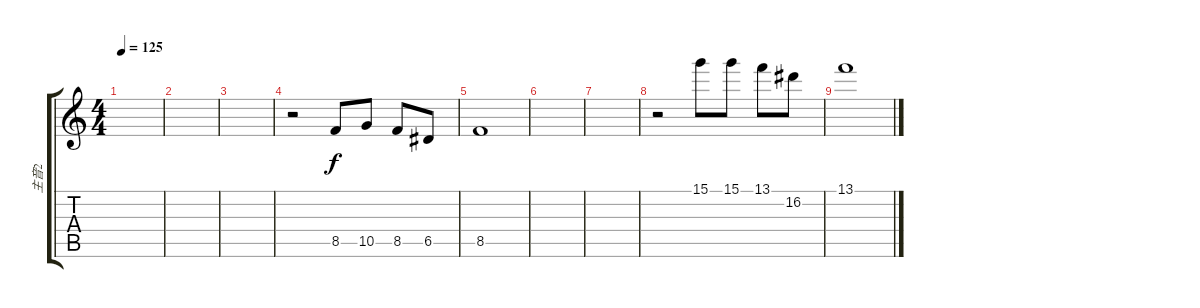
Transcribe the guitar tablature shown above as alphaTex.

\track ("主音2" "主音2") {instrument acousticguitarsteel}
\staff {score tabs}
\tuning (E4 B3 G3 D3 A2 E2) {hide}
\ts (4 4)
\tempo 125
\clef g2
\ks c
|
|
|
r.2 8.5.8 10.5.8 8.5.8 6.5.8 |
8.5.1 |
|
|
r.2 15.1.8 15.1.8 13.1.8 16.2.8 |
13.1.1
